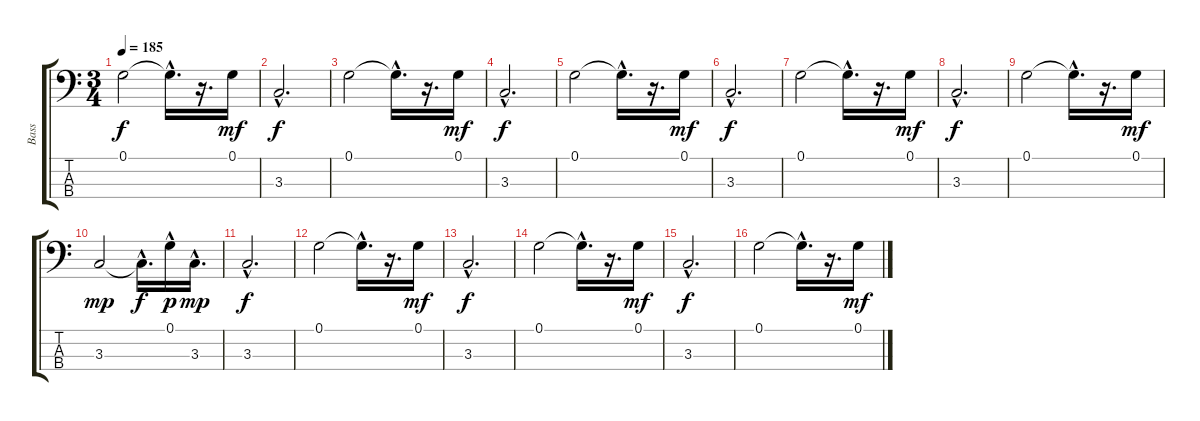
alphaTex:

\track ("Bass   " "Bass   ") {instrument slapbass1}
\staff {score tabs}
\tuning (G2 D2 A1 E1) {hide}
\ts (3 4)
\tempo 185
\clef f4
\ks c
0.1.2{dy f} 0.1{hac t}.16{d} r.16{d} 0.1.16{dy mf} |
3.3{hac}.2{d dy f} |
0.1.2 0.1{hac t}.16{d} r.16{d} 0.1.16{dy mf} |
3.3{hac}.2{d dy f} |
0.1.2 0.1{hac t}.16{d} r.16{d} 0.1.16{dy mf} |
3.3{hac}.2{d dy f} |
0.1.2 0.1{hac t}.16{d} r.16{d} 0.1.16{dy mf} |
3.3{hac}.2{d dy f} |
0.1.2 0.1{hac t}.16{d} r.16{d} 0.1.16{dy mf} |
3.3.2{dy mp} 3.3{hac t}.16{d dy f} 0.1{hac}.16{dy p} 3.3{hac}.16{d dy mp} |
3.3{hac}.2{d dy f} |
0.1.2 0.1{hac t}.16{d} r.16{d} 0.1.16{dy mf} |
3.3{hac}.2{d dy f} |
0.1.2 0.1{hac t}.16{d} r.16{d} 0.1.16{dy mf} |
3.3{hac}.2{d dy f} |
0.1.2 0.1{hac t}.16{d} r.16{d} 0.1.16{dy mf}
